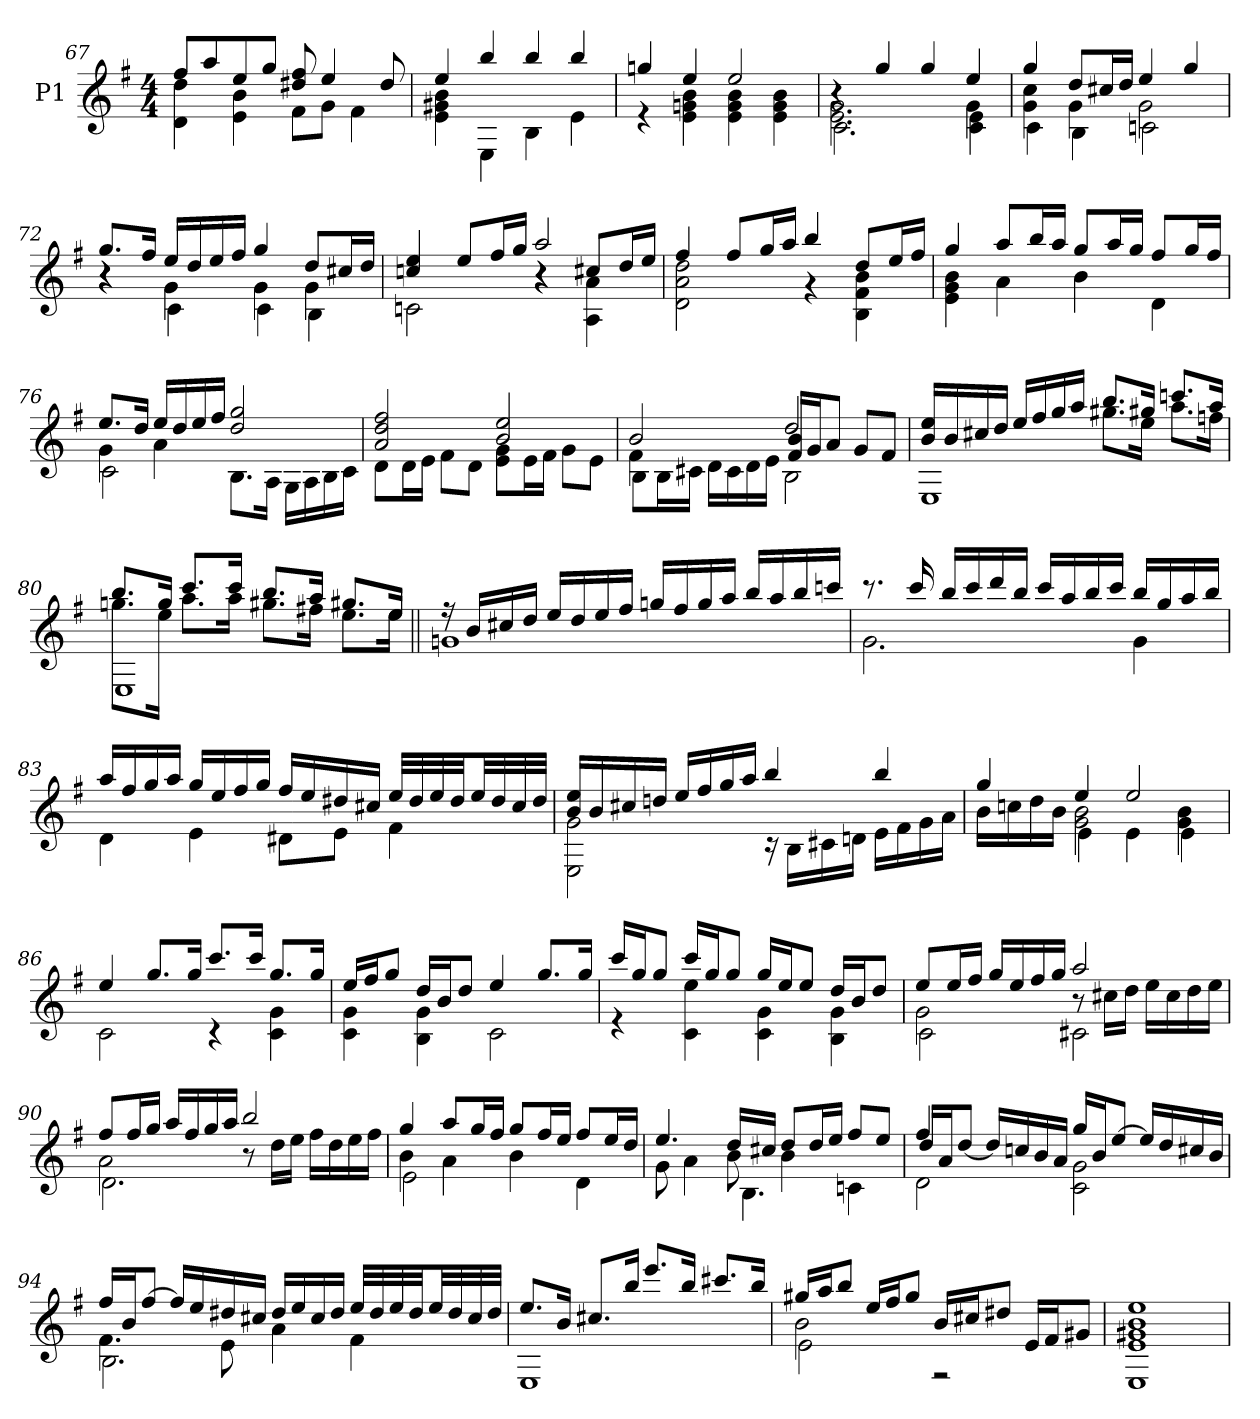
**kern
*part1
*staff1
*I"P1
*clefG2
*ITrd7c12
*k[f#]
*e:
*M4/4
=67
*^
8f#i/L	4Di\ 4di
8ai/	.
8ei/	4Ei\ 4Bi
8gi/J	.
8d#Xi/ 8f#i	8F#i\L
4ei/	8Gi\J
.	4F#i\
8d#i/	.
=68	=68
4ei/	4Ei\ 4G#Xi 4Bi
4bi/	4EEi\
4bi/	4BBi\
4bi/	4Ei\
=69	=69
4gni/	4r
4ei/	4Ei\ 4Gni 4Bi
2ei/	4Ei\ 4Gi 4Bi
.	4Ei\ 4Gi 4Bi
=70	=70
*	*^
4r	2.Ei\ 2.Gi	2.Ci\
4gi/	.	.
4gi/	.	.
4ei/	4Gi\	4Ci\ 4Ei
!!LO:LB:g=z	!!	!!
=71	=71	=71
4gi/	4Gi\ 4ci	4Ci\
8di/L	4Gi\	4BBi\
16c#Xi/L	.	.
16di/JJ	.	.
4ei/	2Gi\	2Cni\
4gi/	.	.
=72	=72	=72
8.gi/L	4r	4r
16f#i/Jk	.	.
16ei/LL	4Gi\	4Ci\
16di/	.	.
16ei/	.	.
16f#i/JJ	.	.
4gi/	4Gi\	4Ci\
8di/L	4Gi\	4BBi\
16c#Xi/L	.	.
16di/JJ	.	.
=73	=73	=73
4cni/ 4ei	2Cni\	2ryy
8ei/L	.	.
16f#i/L	.	.
16gi/JJ	.	.
2ai/	4r	4r
.	8c#Xi/L	4AAi\ 4Ai
.	16di/L	.
.	16ei/JJ	.
*	*v	*v
=74	=74
4f#i/	2Di\ 2Ai 2di
8f#i/L	.
16gi/L	.
16ai/JJ	.
4bi/	4r
8di/L	4BBi\ 4F#i 4Bi
16ei/L	.
16f#i/JJ	.
=75	=75
4gi/	4Ei\ 4Gi 4Bi
8ai/L	4Ai\
16bi/L	.
16ai/JJ	.
8gi/L	4Bi\
16ai/L	.
16gi/JJ	.
8f#i/L	4Di\
16gi/L	.
16f#i/JJ	.
!!LO:LB:g=z	!!
=76	=76
*	*^
8.ei/L	4Gi\	2Ci\
16di/Jk	.	.
16ei/LL	4Ai\	.
16di/	.	.
16ei/	.	.
16f#i/JJ	.	.
2di/ 2gi	8.BBi\L	2ryy
.	16AAi\Jk	.
.	16GGi\LL	.
.	16AAi\	.
.	16BBi\	.
.	16Ci\JJ	.
*	*v	*v
=77	=77
2Ai/ 2di 2f#i	8Di\L
.	16Di\L
.	16Ei\JJ
.	8F#i\L
.	8Di\J
2Bi/ 2ei	8Ei\ 8GiL
.	16Ei\L
.	16F#i\JJ
.	8Gi\L
.	8Ei\J
=78	=78
*	*^
2Bi/	4F#i\	8BBi\L
.	.	16BBi\L
.	.	16C#Xi\JJ
.	4ryy	16Di\LL
.	.	16C#i\
.	.	16Di\
.	.	16Ei\JJ
2di/	16F#i/ 16BiLL	2BBi\
.	16Gi/J	.
.	8Ai/J	.
.	8Gi/L	.
.	8F#i/J	.
=79	=79	=79
16Bi/ 16eiLL	2ryy	1EEi
16Bi/	.	.
16c#Xi/	.	.
16di/JJ	.	.
16ei/LL	.	.
16f#i/	.	.
16gi/	.	.
16ai/JJ	.	.
8.bi/L	8.g#Xi\L	.
16g#Xi/Jk	16ei\Jk	.
8.ccni/L	8.ai\L	.
16ai/Jk	16fni\Jk	.
!!LO:LB:g=z	!!	!!
=80	=80	=80
8.bi/L	8.gni\L	1EEi
16gi/Jk	16ei\Jk	.
8.cci/L	8.ai\L	.
16cci/Jk	16ai\Jk	.
8.bi/L	8.g#Xi\L	.
16ai/Jk	16f#Xi\Jk	.
8.g#Xi/L	8.ei\L	.
16ei/Jk	16ei\Jk	.
*	*v	*v
=81||	=81||
16r	1Gni
16Bi/LL	.
16c#Xi/	.
16di/JJ	.
16ei/LL	.
16di/	.
16ei/	.
16f#i/JJ	.
16gni/LL	.
16f#i/	.
16gi/	.
16ai/JJ	.
16bi/LL	.
16ai/	.
16bi/	.
16ccni/JJ	.
=82	=82
8.r	2.Gi\
16cci/	.
16bi/LL	.
16cci/	.
16ddi/	.
16bi/JJ	.
16cci/LL	.
16ai/	.
16bi/	.
16cci/JJ	.
16bi/LL	4Gi\
16gi/	.
16ai/	.
16bi/JJ	.
!!LO:LB:g=z	!!
=83	=83
16ai/LL	4Di\
16f#i/	.
16gi/	.
16ai/JJ	.
16gi/LL	4Ei\
16ei/	.
16f#i/	.
16gi/JJ	.
16f#i/LL	8D#Xi\L
16ei/	.
16d#Xi/	8Ei\J
16c#Xi/JJ	.
32ei/LLL	4F#i\
32d#i/	.
32ei/	.
32d#i/JJ	.
32ei/LL	.
32d#i/	.
32c#i/	.
32d#i/JJJ	.
=84	=84
16Bi/ 16eiLL	2EEi\ 2Gi
16Bi/	.
16c#Xi/	.
16dni/JJ	.
16ei/LL	.
16f#i/	.
16gi/	.
16ai/JJ	.
4bi/	16r
.	16BBi\LL
.	16C#Xi\
.	16Dni\JJ
4bi/	16Ei\LL
.	16F#i\
.	16Gi\
.	16Ai\JJ
=85	=85
*	*^
4gi/	16Bi\LL	4ryy
.	16cni\	.
.	16di\	.
.	16Bi\JJ	.
4ei/	2Gi\ 2Bi	4Ei\
2ei/	.	4Ei\
.	4Gi\ 4Bi	4Ei\
*	*v	*v
!!LO:LB:g=z
=86	=86
4ei/	2Ci\
8.gi/L	.
16gi/Jk	.
8.cci/L	4r
16cci/Jk	.
8.gi/L	4Ci\ 4Gi
16gi/Jk	.
=87	=87
16ei/LL	4Ci\ 4Gi
16f#i/J	.
8gi/J	.
16di/LL	4BBi\ 4Gi
16Bi/J	.
8di/J	.
4ei/	2Ci\
8.gi/L	.
16gi/Jk	.
=88	=88
16cci/LL	4r
16gi/J	.
8gi/J	.
16cci/LL	4Ci\ 4ei
16gi/J	.
8gi/J	.
16gi/LL	4Ci\ 4Gi
16ei/J	.
8ei/J	.
16di/LL	4BBi\ 4Gi
16Bi/J	.
8di/J	.
=89	=89
*	*^
8ei/L	2Gi\	2Ci\
16ei/L	.	.
16f#i/JJ	.	.
16gi/LL	.	.
16ei/	.	.
16f#i/	.	.
16gi/JJ	.	.
2ai/	8r	2C#Xi\
.	16c#Xi\LL	.
.	16di\JJ	.
.	16ei\LL	.
.	16c#i\	.
.	16di\	.
.	16ei\JJ	.
!!LO:LB:g=z	!!	!!
=90	=90	=90
8f#i/L	2Ai\	2.Di\
16f#i/L	.	.
16gi/JJ	.	.
16ai/LL	.	.
16f#i/	.	.
16gi/	.	.
16ai/JJ	.	.
2bi/	8r	.
.	16di\LL	.
.	16ei\JJ	.
.	16f#i\LL	4ryy
.	16di\	.
.	16ei\	.
.	16f#i\JJ	.
=91	=91	=91
4gi/	4Bi\	2Ei\
8ai/L	4Ai\	.
16gi/L	.	.
16f#i/JJ	.	.
8gi/L	4Bi\	2ryy
16f#i/L	.	.
16ei/JJ	.	.
8f#i/L	4Di\	.
16ei/L	.	.
16di/JJ	.	.
=92	=92	=92
4.ei/	8Gi\	4.ryy
.	4Ai\	.
16di/LL	8Bi\	4.BBi\
16c#Xi/JJ	.	.
8di/L	4Bi\	.
16di/L	.	.
16ei/JJ	.	.
8f#i/L	4ryy	4Cni\
8ei/J	.	.
=93	=93	=93
4f#i/	16di/LL	2Di\
.	16Ai/J	.
.	[<8di/J	.
16di/LL]	4ryy	.
16cni/	.	.
16Bi/	.	.
16Ai/JJ	.	.
16gi/LL	2Ci\ 2Gi	2ryy
16Bi/J	.	.
[>8ei/J	.	.
16ei/LL]	.	.
16di/	.	.
16c#Xi/	.	.
16Bi/JJ	.	.
!!LO:LB:g=z	!!	!!
=94	=94	=94
16f#i/LL	4.F#i\	2.BBi\
16Bi/J	.	.
[>8f#i/J	.	.
16f#i/LL]	.	.
16ei/	.	.
16d#Xi/	8Ei\	.
16c#Xi/JJ	.	.
16d#i/LL	4Ai\	.
16ei/	.	.
16c#i/	.	.
16d#i/JJ	.	.
32ei/LLL	4F#i\	4ryy
32d#i/	.	.
32ei/	.	.
32d#i/JJ	.	.
32ei/LL	.	.
32d#i/	.	.
32c#i/	.	.
32d#i/JJJ	.	.
*	*v	*v
=95	=95
8.ei/L	1EEi
16Bi/Jk	.
8.c#Xi/L	.
16bi/Jk	.
8.eei/L	.
16bi/Jk	.
8.cc#Xi/L	.
16bi/Jk	.
=96	=96
*	*^
16g#Xi/LL	2Bi\	2Ei\
16ai/J	.	.
8bi/J	.	.
16ei/LL	.	.
16f#i/J	.	.
8g#i/J	.	.
16Bi/LL	2r	2ryy
16c#Xi/J	.	.
8d#Xi/J	.	.
16Ei/LL	.	.
16F#i/J	.	.
8G#Xi/J	.	.
*	*v	*v
=97	=97
1G#Xi 1Bi 1ei	1EEi 1Ei
*v	*v
=
*-
